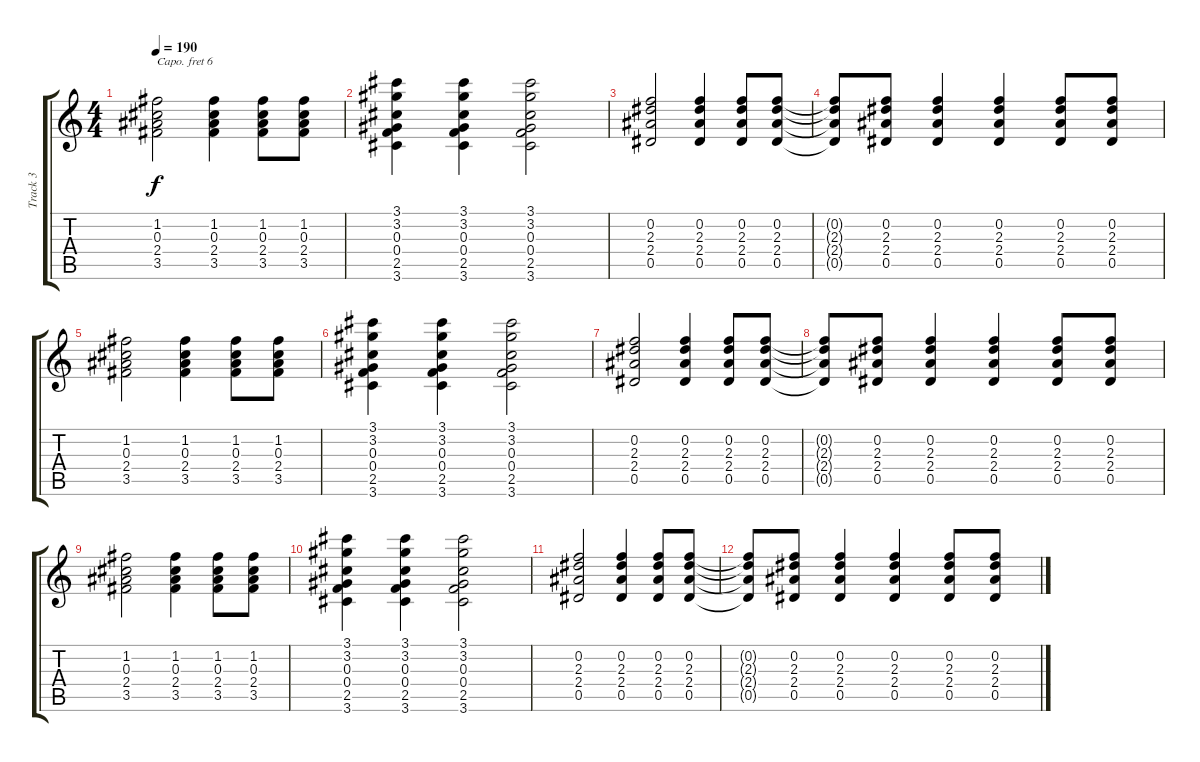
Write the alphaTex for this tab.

\track ("Track 3" "Track 3") {instrument acousticguitarsteel}
\staff {score tabs}
\capo 6
\tuning (E4 B3 G3 D3 A2 E2) {hide}
\ts (4 4)
\tempo 190
\clef g2
\ks c
(1.2 0.3 2.4 3.5).2{dy f} (1.2 0.3 2.4 3.5).4 (1.2 0.3 2.4 3.5).8 (1.2 0.3 2.4 3.5).8 |
(3.1 3.2 0.3 0.4 2.5 3.6).4 (3.1 3.2 0.3 0.4 2.5 3.6).4 (3.1 3.2 0.3 0.4 2.5 3.6).2 |
(0.2 2.3 2.4 0.5).2 (0.2 2.3 2.4 0.5).4 (0.2 2.3 2.4 0.5).8 (0.2 2.3 2.4 0.5).8 |
(0.2{t} 2.3{t} 2.4{t} 0.5{t}).8 (0.2 2.3 2.4 0.5).8 (0.2 2.3 2.4 0.5).4 (0.2 2.3 2.4 0.5).4 (0.2 2.3 2.4 0.5).8 (0.2 2.3 2.4 0.5).8 |
(1.2 0.3 2.4 3.5).2 (1.2 0.3 2.4 3.5).4 (1.2 0.3 2.4 3.5).8 (1.2 0.3 2.4 3.5).8 |
(3.1 3.2 0.3 0.4 2.5 3.6).4 (3.1 3.2 0.3 0.4 2.5 3.6).4 (3.1 3.2 0.3 0.4 2.5 3.6).2 |
(0.2 2.3 2.4 0.5).2 (0.2 2.3 2.4 0.5).4 (0.2 2.3 2.4 0.5).8 (0.2 2.3 2.4 0.5).8 |
(0.2{t} 2.3{t} 2.4{t} 0.5{t}).8 (0.2 2.3 2.4 0.5).8 (0.2 2.3 2.4 0.5).4 (0.2 2.3 2.4 0.5).4 (0.2 2.3 2.4 0.5).8 (0.2 2.3 2.4 0.5).8 |
(1.2 0.3 2.4 3.5).2 (1.2 0.3 2.4 3.5).4 (1.2 0.3 2.4 3.5).8 (1.2 0.3 2.4 3.5).8 |
(3.1 3.2 0.3 0.4 2.5 3.6).4 (3.1 3.2 0.3 0.4 2.5 3.6).4 (3.1 3.2 0.3 0.4 2.5 3.6).2 |
(0.2 2.3 2.4 0.5).2 (0.2 2.3 2.4 0.5).4 (0.2 2.3 2.4 0.5).8 (0.2 2.3 2.4 0.5).8 |
(0.2{t} 2.3{t} 2.4{t} 0.5{t}).8 (0.2 2.3 2.4 0.5).8 (0.2 2.3 2.4 0.5).4 (0.2 2.3 2.4 0.5).4 (0.2 2.3 2.4 0.5).8 (0.2 2.3 2.4 0.5).8
